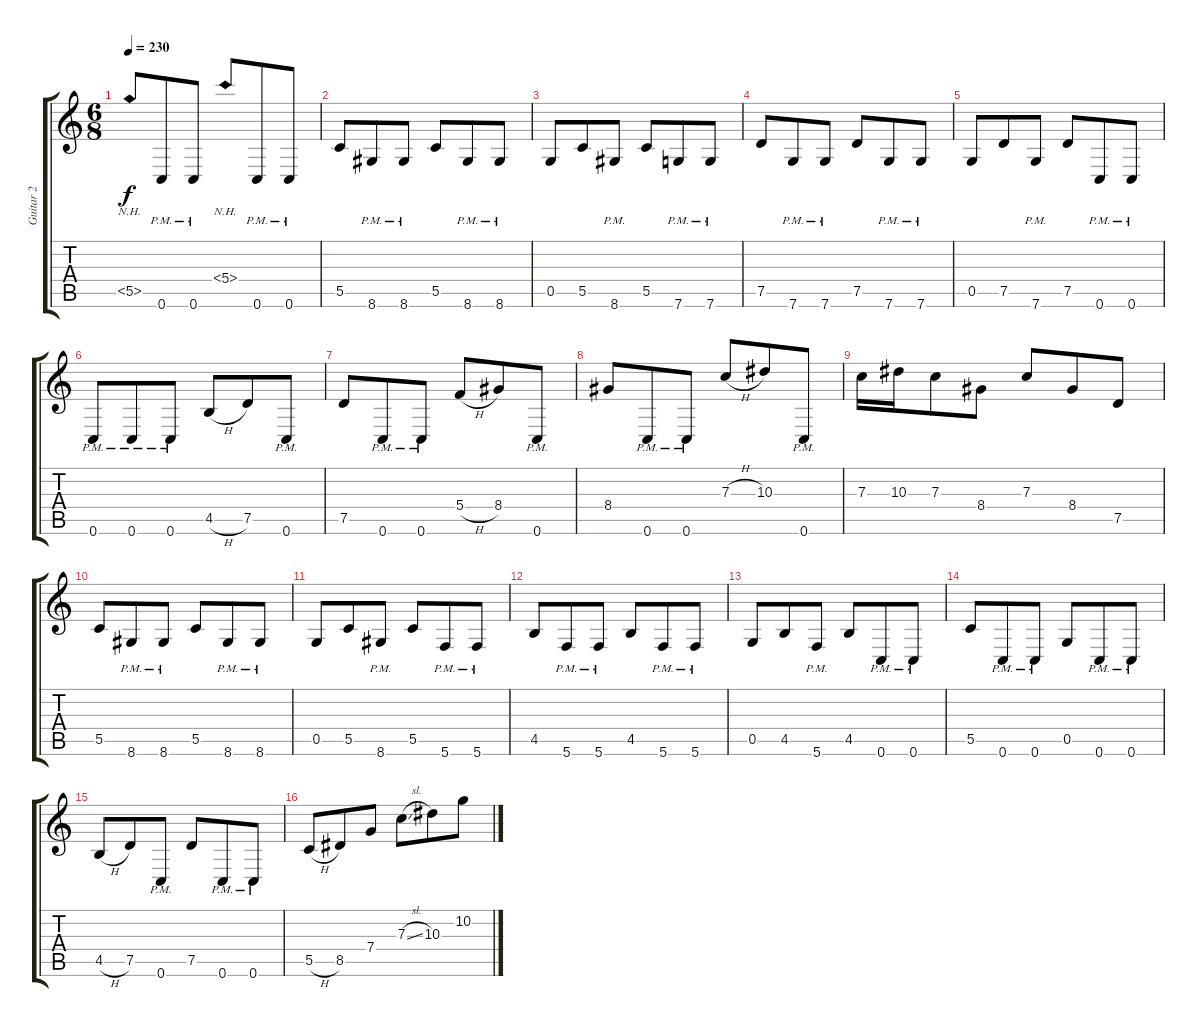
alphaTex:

\track ("Guitar 2" "Guitar 2") {instrument overdrivenguitar}
\staff {score tabs}
\tuning (D4 A3 F3 C3 G2 C2) {hide}
\ts (6 8)
\tempo 230
\clef g2
\ks c
5.5{nh}.8{dy f} 0.6{pm}.8 0.6{pm}.8 5.4{nh}.8 0.6{pm}.8 0.6{pm}.8 |
5.5.8 8.6{pm}.8 8.6{pm}.8 5.5.8 8.6{pm}.8 8.6{pm}.8 |
0.5.8 5.5.8 8.6{pm}.8 5.5.8 7.6{pm}.8 7.6{pm}.8 |
7.5.8 7.6{pm}.8 7.6{pm}.8 7.5.8 7.6{pm}.8 7.6{pm}.8 |
0.5.8 7.5.8 7.6{pm}.8 7.5.8 0.6{pm}.8 0.6{pm}.8 |
0.6{pm}.8 0.6{pm}.8 0.6{pm}.8 4.5{h}.8 7.5.8 0.6{pm}.8 |
7.5.8 0.6{pm}.8 0.6{pm}.8 5.4{h}.8 8.4.8 0.6{pm}.8 |
8.4.8 0.6{pm}.8 0.6{pm}.8 7.3{h}.8 10.3.8 0.6{pm}.8 |
7.3.16 10.3.16 7.3.8 8.4.8 7.3.8 8.4.8 7.5.8 |
5.5.8 8.6{pm}.8 8.6{pm}.8 5.5.8 8.6{pm}.8 8.6{pm}.8 |
0.5.8 5.5.8 8.6{pm}.8 5.5.8 5.6{pm}.8 5.6{pm}.8 |
4.5.8 5.6{pm}.8 5.6{pm}.8 4.5.8 5.6{pm}.8 5.6{pm}.8 |
0.5.8 4.5.8 5.6{pm}.8 4.5.8 0.6{pm}.8 0.6{pm}.8 |
5.5.8 0.6{pm}.8 0.6{pm}.8 0.5.8 0.6{pm}.8 0.6{pm}.8 |
4.5{h}.8 7.5.8 0.6{pm}.8 7.5.8 0.6{pm}.8 0.6{pm}.8 |
5.5{h}.8 8.5.8 7.4.8 7.3{sl}.8 10.3.8 10.2.8
